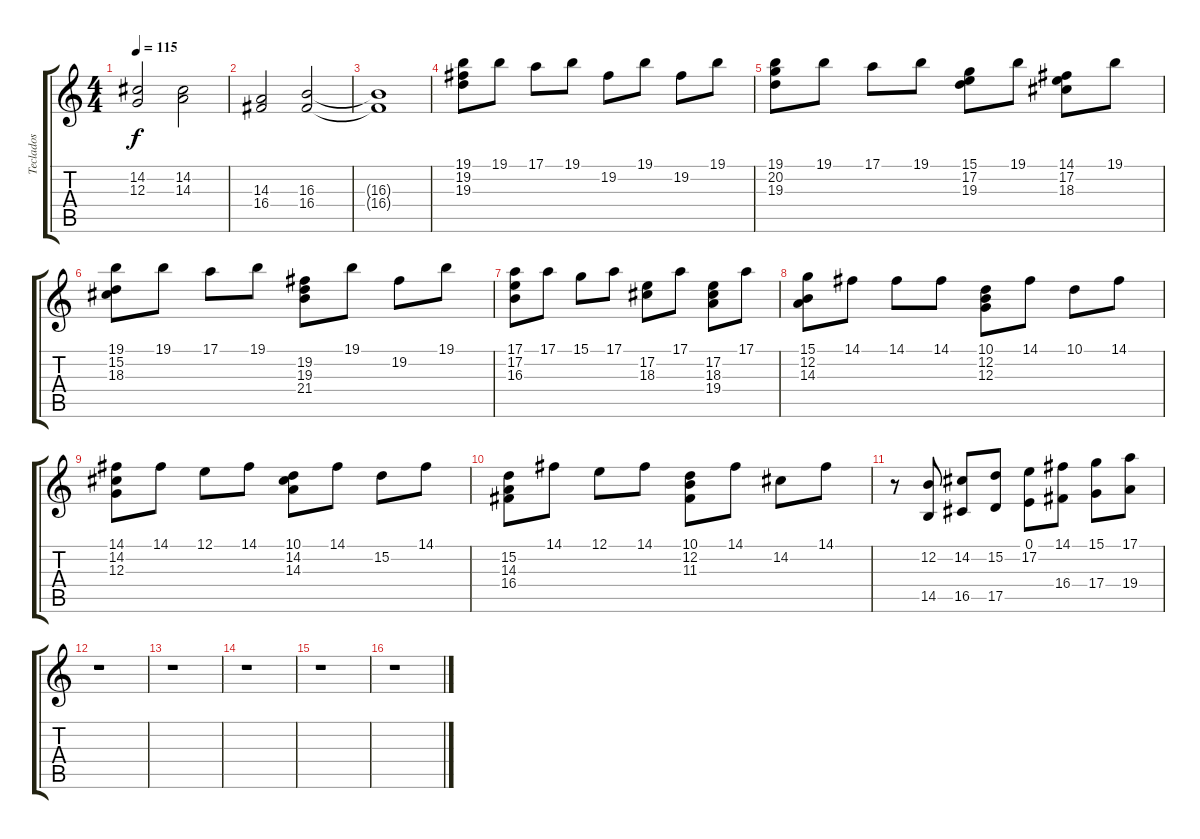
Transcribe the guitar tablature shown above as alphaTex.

\track ("Teclados" "Teclados") {instrument stringensemble1}
\staff {score tabs}
\tuning (E4 B3 G3 D3 A2 E2) {hide}
\ts (4 4)
\tempo 115
\clef g2
\ks c
(14.2 12.3).2{dy f} (14.2 14.3).2 |
(14.3 16.4).2 (16.3 16.4).2 |
(16.3{t} 16.4{t}).1 |
(19.1 19.2 19.3).8 19.1.8 17.1.8 19.1.8 19.2.8 19.1.8 19.2.8 19.1.8 |
(19.1 20.2 19.3).8 19.1.8 17.1.8 19.1.8 (15.1 17.2 19.3).8 19.1.8 (14.1 17.2 18.3).8 19.1.8 |
(19.1 15.2 18.3).8 19.1.8 17.1.8 19.1.8 (19.2 19.3 21.4).8 19.1.8 19.2.8 19.1.8 |
(17.1 17.2 16.3).8 17.1.8 15.1.8 17.1.8 (17.2 18.3).8 17.1.8 (17.2 18.3 19.4).8 17.1.8 |
(15.1 12.2 14.3).8 14.1.8 14.1.8 14.1.8 (10.1 12.2 12.3).8 14.1.8 10.1.8 14.1.8 |
(14.1 14.2 12.3).8 14.1.8 12.1.8 14.1.8 (10.1 14.2 14.3).8 14.1.8 15.2.8 14.1.8 |
(15.2 14.3 16.4).8 14.1.8 12.1.8 14.1.8 (10.1 12.2 11.3).8 14.1.8 14.2.8 14.1.8 |
r.8 (12.2 14.5).8 (14.2 16.5).8 (15.2 17.5).8 (0.1 17.2).8 (14.1 16.4).8 (15.1 17.4).8 (17.1 19.4).8 |
r.1 |
r.1 |
r.1 |
r.1 |
r.1
